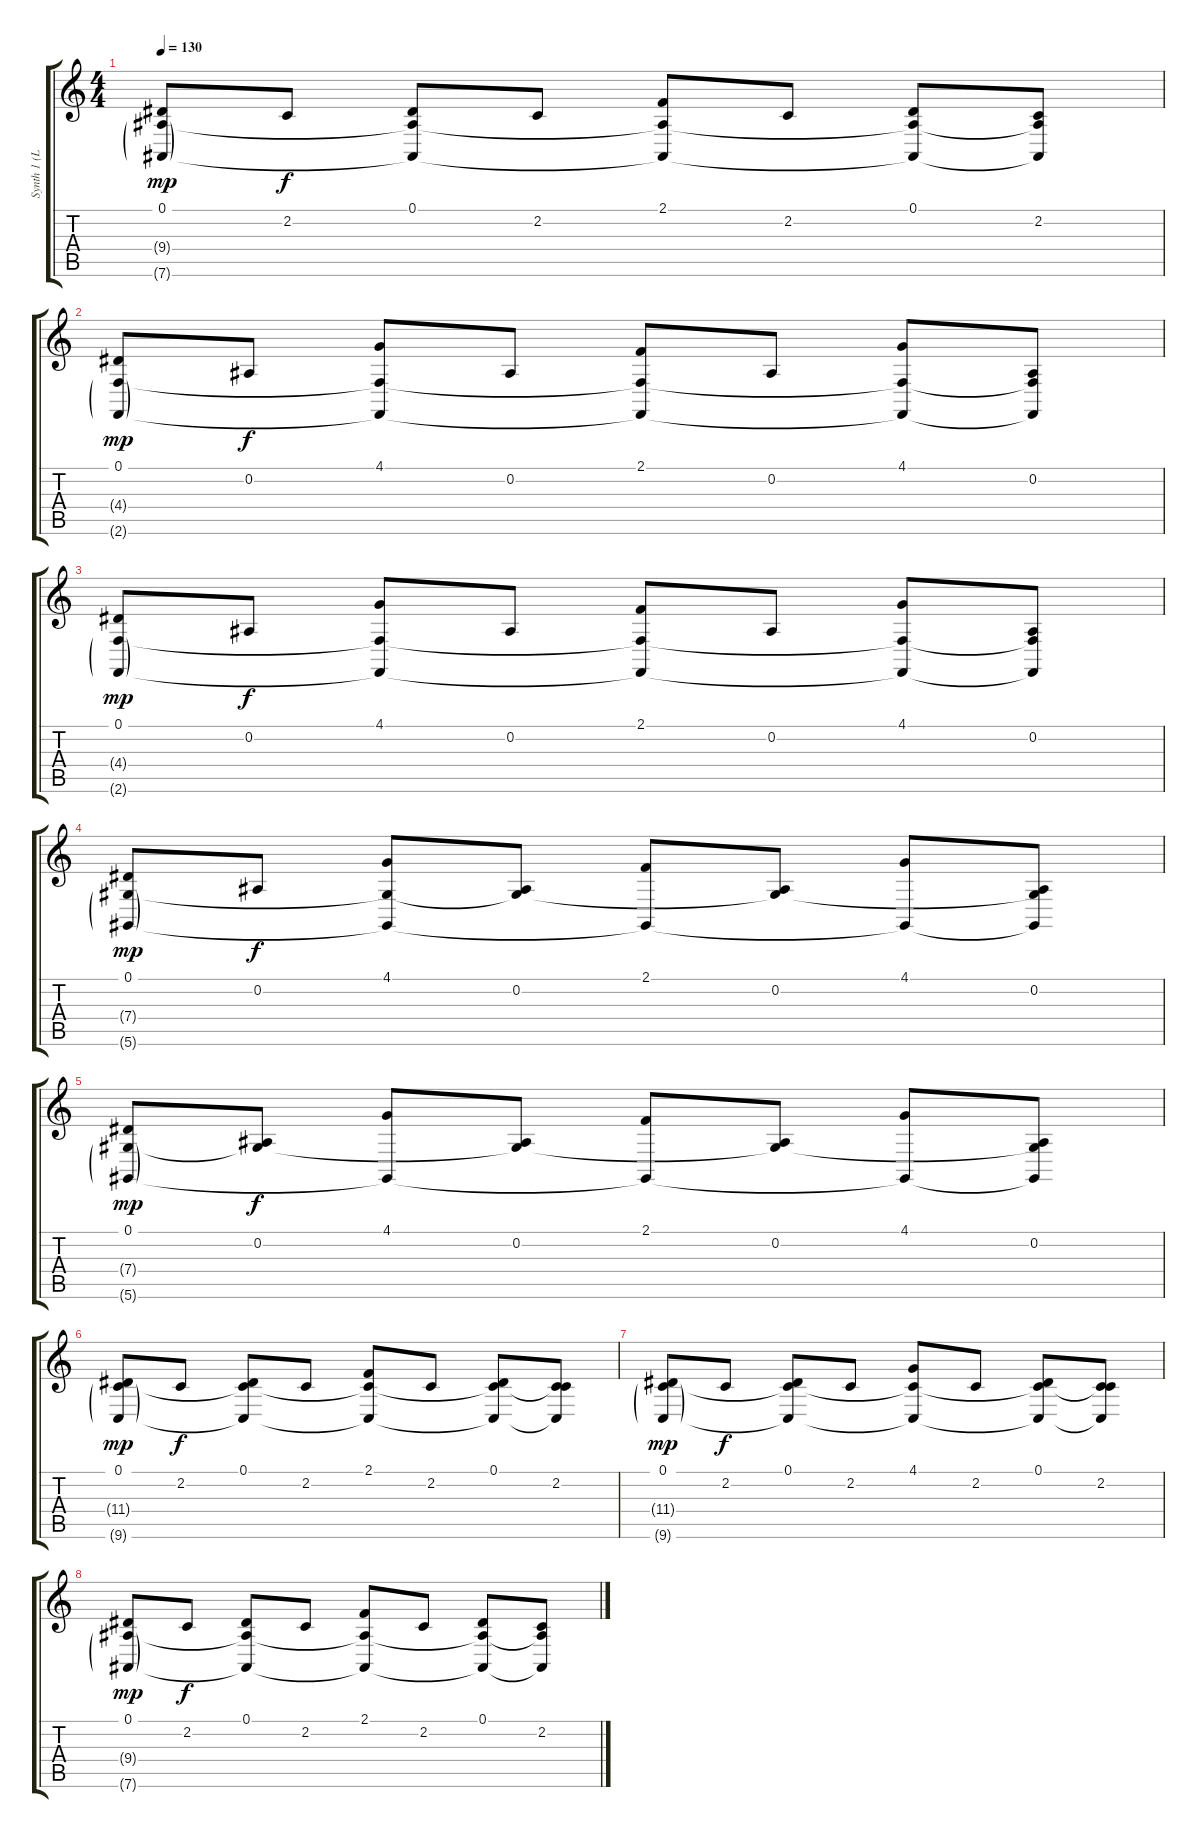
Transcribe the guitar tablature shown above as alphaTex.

\track ("Synth 1 (Lead)" "Synth 1 (L") {instrument lead2sawtooth}
\staff {score tabs}
\tuning (Eb4 Bb3 Gb3 Db3 Ab2 Eb2) {hide}
\ts (4 4)
\tempo 130
\clef g2
\ks c
(0.1 9.4{g} 7.6{g}).8{dy mp} 2.2.8{dy f} (0.1 9.4{t} 7.6{t}).8 2.2.8 (2.1 9.4{t} 7.6{t}).8 2.2.8 (0.1 9.4{t} 7.6{t}).8 (2.2 9.4{t} 7.6{t}).8 |
(0.1 4.4{g} 2.6{g}).8{dy mp} 0.2.8{dy f} (4.1 4.4{t} 2.6{t}).8 0.2.8 (2.1 4.4{t} 2.6{t}).8 0.2.8 (4.1 4.4{t} 2.6{t}).8 (0.2 4.4{t} 2.6{t}).8 |
(0.1 4.4{g} 2.6{g}).8{dy mp} 0.2.8{dy f} (4.1 4.4{t} 2.6{t}).8 0.2.8 (2.1 4.4{t} 2.6{t}).8 0.2.8 (4.1 4.4{t} 2.6{t}).8 (0.2 4.4{t} 2.6{t}).8 |
(0.1 7.4{g} 5.6{g}).8{dy mp} 0.2.8{dy f} (4.1 7.4{t} 5.6{t}).8 (0.2 7.4{t}).8 (2.1 5.6{t}).8 (0.2 7.4{t}).8 (4.1 5.6{t}).8 (0.2 7.4{t} 5.6{t}).8 |
(0.1 7.4{g} 5.6{g}).8{dy mp} (0.2 7.4{t}).8{dy f} (4.1 5.6{t}).8 (0.2 7.4{t}).8 (2.1 5.6{t}).8 (0.2 7.4{t}).8 (4.1 5.6{t}).8 (0.2 7.4{t} 5.6{t}).8 |
(0.1 11.4{g} 9.6{g}).8{dy mp} 2.2.8{dy f} (0.1 11.4{t} 9.6{t}).8 2.2.8 (2.1 11.4{t} 9.6{t}).8 2.2.8 (0.1 11.4{t} 9.6{t}).8 (2.2 11.4{t} 9.6{t}).8 |
(0.1 11.4{g} 9.6{g}).8{dy mp} 2.2.8{dy f} (0.1 11.4{t} 9.6{t}).8 2.2.8 (4.1 11.4{t} 9.6{t}).8 2.2.8 (0.1 11.4{t} 9.6{t}).8 (2.2 11.4{t} 9.6{t}).8 |
(0.1 9.4{g} 7.6{g}).8{dy mp} 2.2.8{dy f} (0.1 9.4{t} 7.6{t}).8 2.2.8 (2.1 9.4{t} 7.6{t}).8 2.2.8 (0.1 9.4{t} 7.6{t}).8 (2.2 9.4{t} 7.6{t}).8
